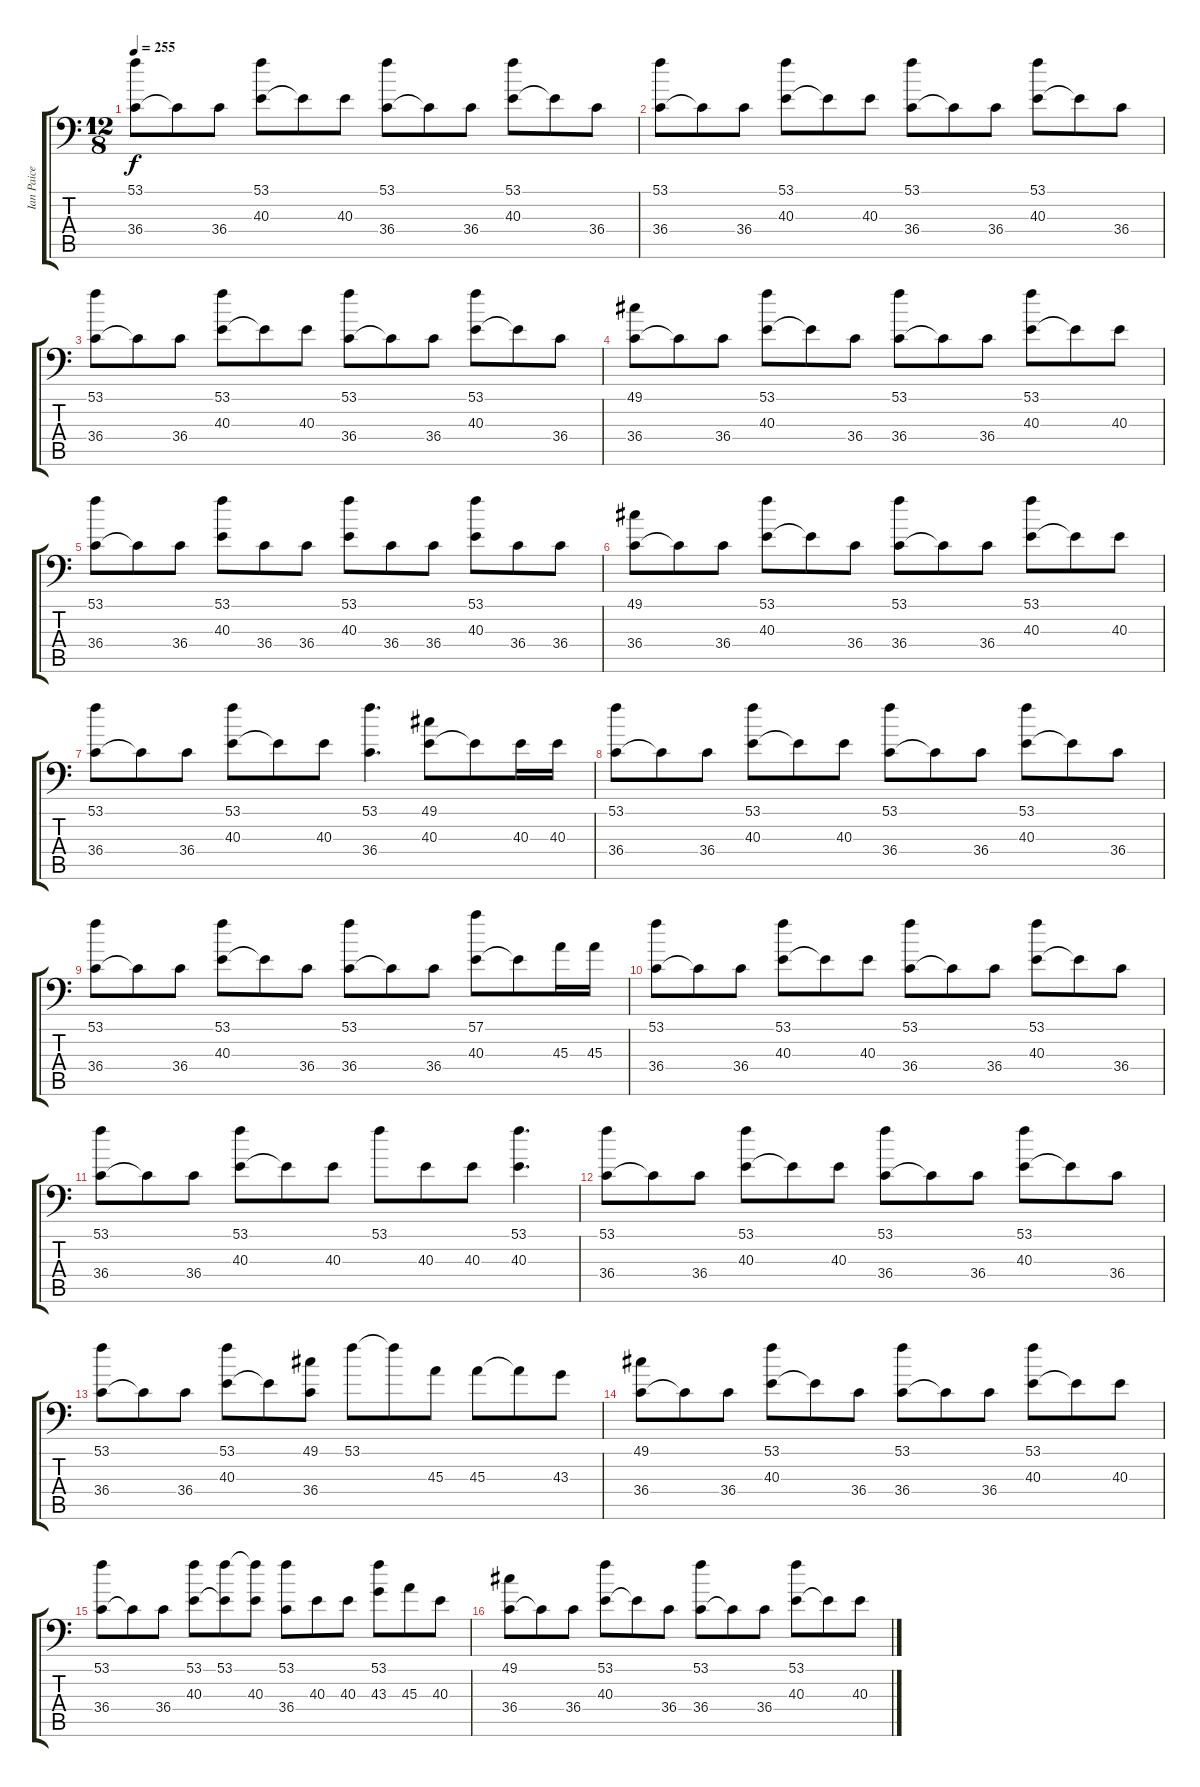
\track ("Ian Paice" "Ian Paice") {instrument acousticgrandpiano}
\staff {score tabs}
\tuning (C-1 C-1 C-1 C-1 C-1 C-1) {hide}
\ts (12 8)
\tempo 255
\clef f4
\ks c
(53.1 36.4).8{dy f} 36.4{t}.8 36.4.8 (53.1 40.3).8 40.3{t}.8 40.3.8 (53.1 36.4).8 36.4{t}.8 36.4.8 (53.1 40.3).8 40.3{t}.8 36.4.8 |
(53.1 36.4).8 36.4{t}.8 36.4.8 (53.1 40.3).8 40.3{t}.8 40.3.8 (53.1 36.4).8 36.4{t}.8 36.4.8 (53.1 40.3).8 40.3{t}.8 36.4.8 |
(53.1 36.4).8 36.4{t}.8 36.4.8 (53.1 40.3).8 40.3{t}.8 40.3.8 (53.1 36.4).8 36.4{t}.8 36.4.8 (53.1 40.3).8 40.3{t}.8 36.4.8 |
(49.1 36.4).8 36.4{t}.8 36.4.8 (53.1 40.3).8 40.3{t}.8 36.4.8 (53.1 36.4).8 36.4{t}.8 36.4.8 (53.1 40.3).8 40.3{t}.8 40.3.8 |
(53.1 36.4).8 36.4{t}.8 36.4.8 (53.1 40.3).8 36.4.8 36.4.8 (53.1 40.3).8 36.4.8 36.4.8 (53.1 40.3).8 36.4.8 36.4.8 |
(49.1 36.4).8 36.4{t}.8 36.4.8 (53.1 40.3).8 40.3{t}.8 36.4.8 (53.1 36.4).8 36.4{t}.8 36.4.8 (53.1 40.3).8 40.3{t}.8 40.3.8 |
(53.1 36.4).8 36.4{t}.8 36.4.8 (53.1 40.3).8 40.3{t}.8 40.3.8 (53.1 36.4).4{d} (49.1 40.3).8 40.3{t}.8 40.3.16 40.3.16 |
(53.1 36.4).8 36.4{t}.8 36.4.8 (53.1 40.3).8 40.3{t}.8 40.3.8 (53.1 36.4).8 36.4{t}.8 36.4.8 (53.1 40.3).8 40.3{t}.8 36.4.8 |
(53.1 36.4).8 36.4{t}.8 36.4.8 (53.1 40.3).8 40.3{t}.8 36.4.8 (53.1 36.4).8 36.4{t}.8 36.4.8 (57.1 40.3).8 40.3{t}.8 45.3.16 45.3.16 |
(53.1 36.4).8 36.4{t}.8 36.4.8 (53.1 40.3).8 40.3{t}.8 40.3.8 (53.1 36.4).8 36.4{t}.8 36.4.8 (53.1 40.3).8 40.3{t}.8 36.4.8 |
(53.1 36.4).8 36.4{t}.8 36.4.8 (53.1 40.3).8 40.3{t}.8 40.3.8 53.1.8 40.3.8 40.3.8 (53.1 40.3).4{d} |
(53.1 36.4).8 36.4{t}.8 36.4.8 (53.1 40.3).8 40.3{t}.8 40.3.8 (53.1 36.4).8 36.4{t}.8 36.4.8 (53.1 40.3).8 40.3{t}.8 36.4.8 |
(53.1 36.4).8 36.4{t}.8 36.4.8 (53.1 40.3).8 40.3{t}.8 (49.1 36.4).8 53.1.8 53.1{t}.8 45.3.8 45.3.8 45.3{t}.8 43.3.8 |
(49.1 36.4).8 36.4{t}.8 36.4.8 (53.1 40.3).8 40.3{t}.8 36.4.8 (53.1 36.4).8 36.4{t}.8 36.4.8 (53.1 40.3).8 40.3{t}.8 40.3.8 |
(53.1 36.4).8 36.4{t}.8 36.4.8 (53.1 40.3).8 (53.1 40.3{t}).8 (53.1{t} 40.3).8 (53.1 36.4).8 40.3.8 40.3.8 (53.1 43.3).8 45.3.8 40.3.8 |
(49.1 36.4).8 36.4{t}.8 36.4.8 (53.1 40.3).8 40.3{t}.8 36.4.8 (53.1 36.4).8 36.4{t}.8 36.4.8 (53.1 40.3).8 40.3{t}.8 40.3.8
